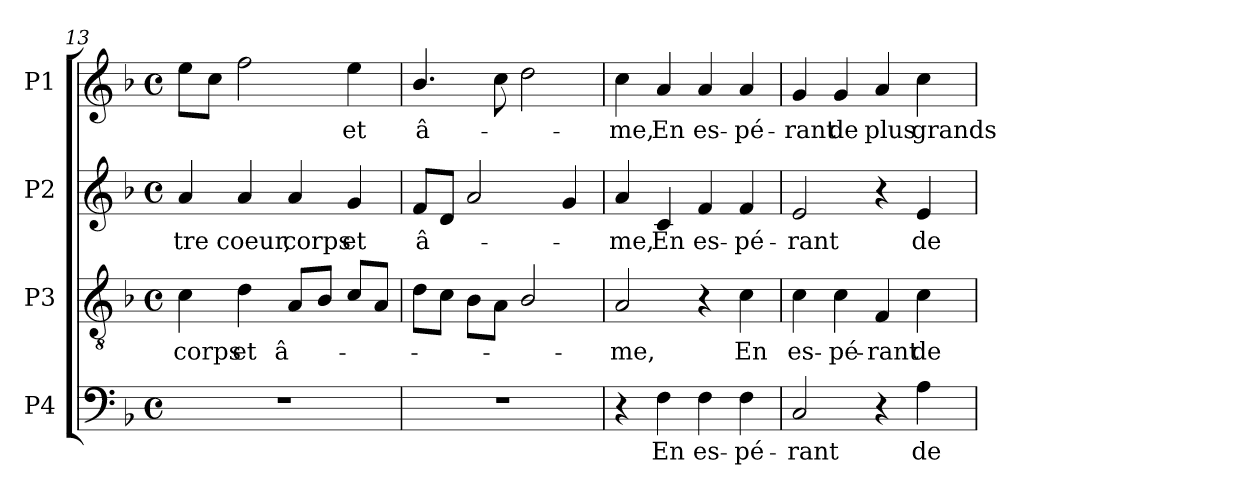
**kern	**text	**kern	**text	**kern	**text	**kern	**text
*part4	*part4	*part3	*part3	*part2	*part2	*part1	*part1
*staff4	*staff4	*staff3	*staff3	*staff2	*staff2	*staff1	*staff1
*I"P4	*	*I"P3	*	*I"P2	*	*I"P1	*
*clefF4	*	*clefGv2	*	*clefG2	*	*clefG2	*
*	*	*ITrd7c12	*	*	*	*	*
*k[b-]	*	*k[b-]	*	*k[b-]	*	*k[b-]	*
*F:	*	*F:	*	*F:	*	*F:	*
*M4/4	*	*M4/4	*	*M4/4	*	*M4/4	*
*met(c)	*	*met(c)	*	*met(c)	*	*met(c)	*
=13	=13	=13	=13	=13	=13	=13	=13
!	!	!	!LO:LY:b:color=#000000	!	!	!	!
!	!	!	!	!	!LO:LY:b:color=#000000	!	!
1r	.	4Ci\	corps	4ai/	-tre	8eei\L	.
.	.	.	.	.	.	8cci\J	.
!	!	!	!LO:LY:b:color=#000000	!	!	!	!
!	!	!	!	!	!LO:LY:b:color=#000000	!	!
.	.	4Di\	et	4ai/	coeur,	2ffi\	.
!	!	!	!LO:LY:b:color=#000000	!	!	!	!
!	!	!	!	!	!LO:LY:b:color=#000000	!	!
.	.	8AAi/L	â-	4ai/	corps	.	.
.	.	8BB-i/J	.	.	.	.	.
!	!	!	!	!	!LO:LY:b:color=#000000	!	!
!	!	!	!	!	!	!	!LO:LY:b:color=#000000
.	.	8Ci/L	.	4gi/	et	4eei\	et
.	.	8AAi/J	.	.	.	.	.
=14	=14	=14	=14	=14	=14	=14	=14
!	!	!	!	!	!LO:LY:b:color=#000000	!	!
!	!	!	!	!	!	!	!LO:LY:b:color=#000000
1r	.	8Di\L	.	8fi/L	â-	4.b-i/	â-
.	.	8Ci\J	.	8di/J	.	.	.
.	.	8BB-i\L	.	2ai/	.	.	.
.	.	8AAi\J	.	.	.	8cci\	.
.	.	2BB-i/	.	.	.	2ddi\	.
.	.	.	.	4gi/	.	.	.
!!LO:PB:g=z
=15	=15	=15	=15	=15	=15	=15	=15
!	!	!	!LO:LY:b:color=#000000	!	!	!	!
!	!	!	!	!	!LO:LY:b:color=#000000	!	!
!	!	!	!	!	!	!	!LO:LY:b:color=#000000
4r	.	2AAi/	-me,	4ai/	-me,	4cci\	-me,
!	!LO:LY:b:color=#000000	!	!	!	!	!	!
!	!	!	!	!	!LO:LY:b:color=#000000	!	!
!	!	!	!	!	!	!	!LO:LY:b:color=#000000
4Fi\	En	.	.	4ci/	En	4ai/	En
!	!LO:LY:b:color=#000000	!	!	!	!	!	!
!	!	!	!	!	!LO:LY:b:color=#000000	!	!
!	!	!	!	!	!	!	!LO:LY:b:color=#000000
4Fi\	es-	4r	.	4fi/	es-	4ai/	es-
!	!LO:LY:b:color=#000000	!	!	!	!	!	!
!	!	!	!LO:LY:b:color=#000000	!	!	!	!
!	!	!	!	!	!LO:LY:b:color=#000000	!	!
!	!	!	!	!	!	!	!LO:LY:b:color=#000000
4Fi\	-pé-	4Ci\	En	4fi/	-pé-	4ai/	-pé-
=16	=16	=16	=16	=16	=16	=16	=16
!	!LO:LY:b:color=#000000	!	!	!	!	!	!
!	!	!	!LO:LY:b:color=#000000	!	!	!	!
!	!	!	!	!	!LO:LY:b:color=#000000	!	!
!	!	!	!	!	!	!	!LO:LY:b:color=#000000
2Ci/	-rant	4Ci\	es-	2ei/	-rant	4gi/	-rant
!	!	!	!LO:LY:b:color=#000000	!	!	!	!
!	!	!	!	!	!	!	!LO:LY:b:color=#000000
.	.	4Ci\	-pé-	.	.	4gi/	de
!	!	!	!LO:LY:b:color=#000000	!	!	!	!
!	!	!	!	!	!	!	!LO:LY:b:color=#000000
4r	.	4FFi/	-rant	4r	.	4ai/	plus
!	!LO:LY:b:color=#000000	!	!	!	!	!	!
!	!	!	!LO:LY:b:color=#000000	!	!	!	!
!	!	!	!	!	!LO:LY:b:color=#000000	!	!
!	!	!	!	!	!	!	!LO:LY:b:color=#000000
4Ai\	de	4Ci\	de	4ei/	de	4cci\	grands
=	=	=	=	=	=	=	=
*-	*-	*-	*-	*-	*-	*-	*-
